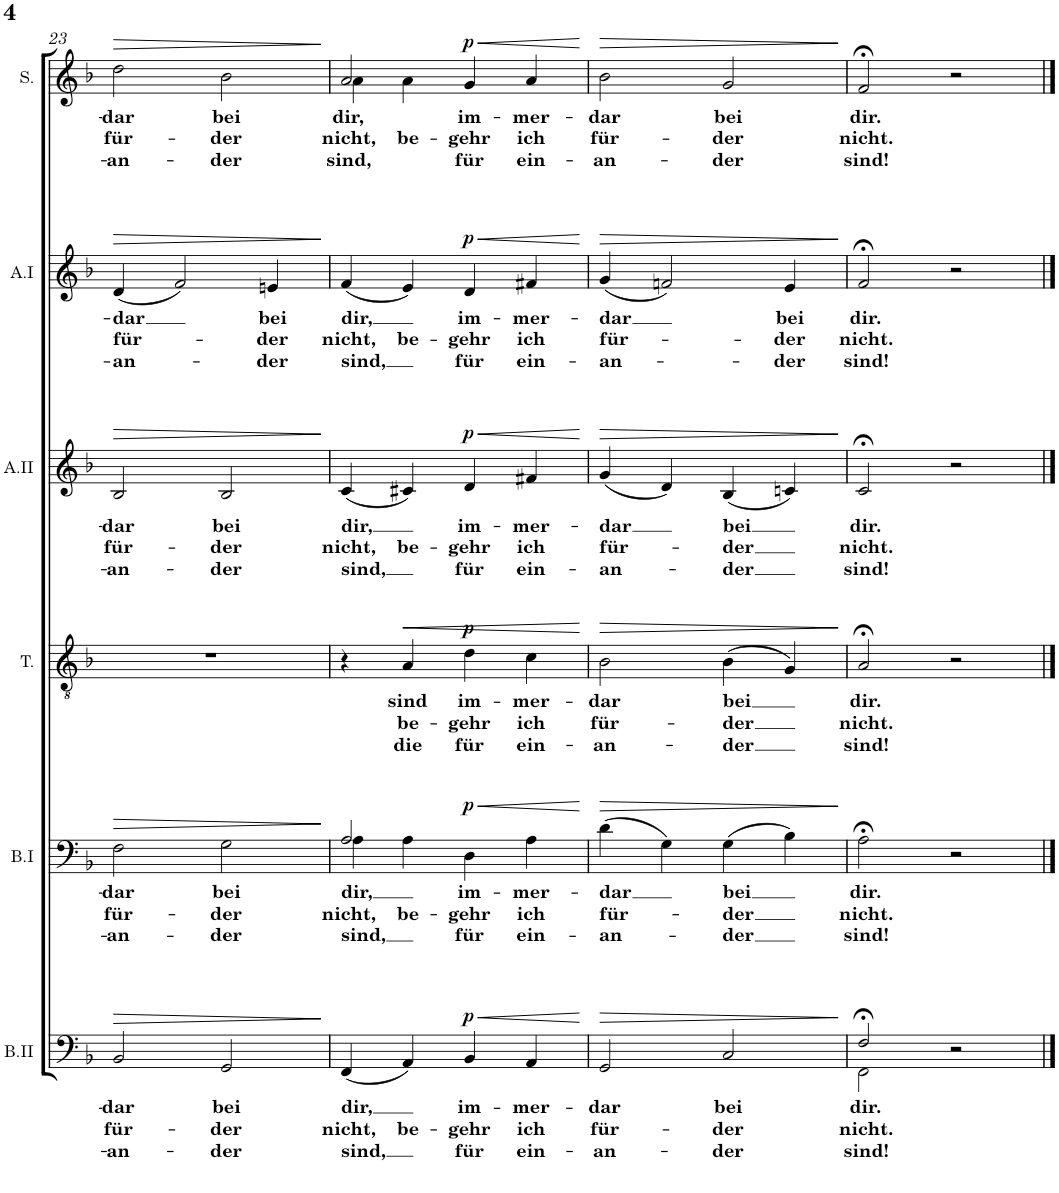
**kern	**text	**text	**text	**dynam	**kern	**text	**text	**text	**dynam	**kern	**text	**text	**text	**dynam	**kern	**text	**text	**text	**dynam	**kern	**text	**text	**text	**dynam	**kern	**text	**text	**text	**dynam
*part6	*part6	*part6	*part6	*part6	*part5	*part5	*part5	*part5	*part5	*part4	*part4	*part4	*part4	*part4	*part3	*part3	*part3	*part3	*part3	*part2	*part2	*part2	*part2	*part2	*part1	*part1	*part1	*part1	*part1
*staff6	*staff6	*staff6	*staff6	*staff6	*staff5	*staff5	*staff5	*staff5	*staff5	*staff4	*staff4	*staff4	*staff4	*staff4	*staff3	*staff3	*staff3	*staff3	*staff3	*staff2	*staff2	*staff2	*staff2	*staff2	*staff1	*staff1	*staff1	*staff1	*staff1
*I"Bass II	*	*	*	*	*I"Bass I	*	*	*	*	*I"Tenor	*	*	*	*	*I"Alto II	*	*	*	*	*I"Alto I	*	*	*	*	*I"Soprano	*	*	*	*
*I'B.II	*	*	*	*	*I'B.I	*	*	*	*	*I'T.	*	*	*	*	*I'A.II	*	*	*	*	*I'A.I	*	*	*	*	*I'S.	*	*	*	*
!!LO:PB:g=z
*clefF4	*	*	*	*	*clefF4	*	*	*	*	*clefGv2	*	*	*	*	*clefG2	*	*	*	*	*clefG2	*	*	*	*	*clefG2	*	*	*	*
*k[b-]	*	*	*	*	*k[b-]	*	*	*	*	*k[b-]	*	*	*	*	*k[b-]	*	*	*	*	*k[b-]	*	*	*	*	*k[b-]	*	*	*	*
*F:	*	*	*	*	*F:	*	*	*	*	*F:	*	*	*	*	*F:	*	*	*	*	*F:	*	*	*	*	*F:	*	*	*	*
*M4/4	*	*	*	*	*M4/4	*	*	*	*	*M4/4	*	*	*	*	*M4/4	*	*	*	*	*M4/4	*	*	*	*	*M4/4	*	*	*	*
*met(c)	*	*	*	*	*met(c)	*	*	*	*	*met(c)	*	*	*	*	*met(c)	*	*	*	*	*met(c)	*	*	*	*	*met(c)	*	*	*	*
=23	=23	=23	=23	=23	=23	=23	=23	=23	=23	=23	=23	=23	=23	=23	=23	=23	=23	=23	=23	=23	=23	=23	=23	=23	=23	=23	=23	=23	=23
!	!LO:LY:b	!LO:LY:b	!LO:LY:b	!LO:HP:b	!	!LO:LY:b	!LO:LY:b	!LO:LY:b	!LO:HP:b	!	!	!	!	!	!	!LO:LY:b	!LO:LY:b	!LO:LY:b	!LO:HP:b	!	!LO:LY:b	!LO:LY:b	!LO:LY:b	!LO:HP:b	!	!LO:LY:b	!LO:LY:b	!LO:LY:b	!LO:HP:b
2BB-/	-dar	für-	-an-	>	2F\	-dar	für-	-an-	>	1r	.	.	.	.	2B-/	-dar	für-	-an-	>	(4d/	-dar	für-	-an-	>	2dd\	-dar	für-	-an-	>
.	.	.	.	.	.	.	.	.	.	.	.	.	.	.	.	.	.	.	.	2f/)	.	.	.	.	.	.	.	.	.
!	!LO:LY:b	!LO:LY:b	!LO:LY:b	!	!	!LO:LY:b	!LO:LY:b	!LO:LY:b	!	!	!	!	!	!	!	!LO:LY:b	!LO:LY:b	!LO:LY:b	!	!	!	!	!	!	!	!LO:LY:b	!LO:LY:b	!LO:LY:b	!
2GG/	bei	-der	-der	.	2G\	bei	-der	-der	.	.	.	.	.	.	2B-/	bei	-der	-der	.	.	.	.	.	.	2b-\	bei	-der	-der	.
!	!	!	!	!	!	!	!	!	!	!	!	!	!	!	!	!	!	!	!	!	!LO:LY:b	!LO:LY:b	!LO:LY:b	!	!	!	!	!	!
.	.	.	.	.	.	.	.	.	.	.	.	.	.	.	.	.	.	.	.	4en/	bei	-der	-der	.	.	.	.	.	.
.	.	.	.	]	.	.	.	.	]	.	.	.	.	.	.	.	.	.	]	.	.	.	.	]	.	.	.	.	]
=24	=24	=24	=24	=24	=24	=24	=24	=24	=24	=24	=24	=24	=24	=24	=24	=24	=24	=24	=24	=24	=24	=24	=24	=24	=24	=24	=24	=24	=24
!	!LO:LY:b	!LO:LY:b	!LO:LY:b	!	!	!LO:LY:b	!LO:LY:b	!LO:LY:b	!	!	!	!	!	!	!	!LO:LY:b	!LO:LY:b	!LO:LY:b	!	!	!LO:LY:b	!LO:LY:b	!LO:LY:b	!	!	!LO:LY:b	!LO:LY:b	!LO:LY:b	!
*	*	*	*	*	*^	*	*	*	*	*	*	*	*	*	*	*	*	*	*	*	*	*	*	*	*^	*	*	*	*
(4FF/	dir,	nicht,	sind,	.	4A\	2A/	dir,	nicht,	sind,	.	4r	.	.	.	.	(4c/	dir,	nicht,	sind,	.	(4f/	dir,	nicht,	sind,	.	4a\	2a/	dir,	nicht,	sind,	.
!	!	!LO:LY:b	!	!	!	!	!	!LO:LY:b	!	!	!	!LO:LY:b	!LO:LY:b	!LO:LY:b	!LO:HP:b	!	!	!LO:LY:b	!	!	!	!	!LO:LY:b	!	!	!	!	!	!LO:LY:b	!	!
4AA/)	.	be-	.	.	4A\	.	.	be-	.	.	4A/	sind	be-	die	<	4c#X/)	.	be-	.	.	4e/)	.	be-	.	.	4a\	.	.	be-	.	.
!	!LO:LY:b	!LO:LY:b	!LO:LY:b	!LO:HP:b	!	!	!LO:LY:b	!LO:LY:b	!LO:LY:b	!LO:HP:b	!	!LO:LY:b	!LO:LY:b	!LO:LY:b	!	!	!LO:LY:b	!LO:LY:b	!LO:LY:b	!LO:HP:b	!	!LO:LY:b	!LO:LY:b	!LO:LY:b	!LO:HP:b	!	!	!LO:LY:b	!LO:LY:b	!LO:LY:b	!LO:HP:b
!	!	!	!	!LO:DY:n=1:a	!	!	!	!	!	!LO:DY:n=1:a	!	!	!	!	!LO:DY:a	!	!	!	!	!LO:DY:n=1:a	!	!	!	!	!LO:DY:n=1:a	!	!	!	!	!	!LO:DY:n=1:a
4BB-/	im-	-gehr	für	< p	4D\	2ryy	im-	-gehr	für	< p	4d\	im-	-gehr	für	p	4d/	im-	-gehr	für	< p	4d/	im-	-gehr	für	< p	4g/	2ryy	im-	-gehr	für	< p
!	!LO:LY:b	!LO:LY:b	!LO:LY:b	!	!	!	!LO:LY:b	!LO:LY:b	!LO:LY:b	!	!	!LO:LY:b	!LO:LY:b	!LO:LY:b	!	!	!LO:LY:b	!LO:LY:b	!LO:LY:b	!	!	!LO:LY:b	!LO:LY:b	!LO:LY:b	!	!	!	!LO:LY:b	!LO:LY:b	!LO:LY:b	!
4AA/	-mer-	ich	ein-	.	4A\	.	-mer-	ich	ein-	.	4c\	-mer-	ich	ein-	.	4f#X/	-mer-	ich	ein-	.	4f#X/	-mer-	ich	ein-	.	4a/	.	-mer-	ich	ein-	.
*	*	*	*	*	*v	*v	*	*	*	*	*	*	*	*	*	*	*	*	*	*	*	*	*	*	*	*v	*v	*	*	*	*
.	.	.	.	[	.	.	.	.	[	.	.	.	.	[	.	.	.	.	[	.	.	.	.	[	.	.	.	.	[
=25	=25	=25	=25	=25	=25	=25	=25	=25	=25	=25	=25	=25	=25	=25	=25	=25	=25	=25	=25	=25	=25	=25	=25	=25	=25	=25	=25	=25	=25
!	!LO:LY:b	!LO:LY:b	!LO:LY:b	!LO:HP:b	!	!LO:LY:b	!LO:LY:b	!LO:LY:b	!LO:HP:b	!	!LO:LY:b	!LO:LY:b	!LO:LY:b	!LO:HP:b	!	!LO:LY:b	!LO:LY:b	!LO:LY:b	!LO:HP:b	!	!LO:LY:b	!LO:LY:b	!LO:LY:b	!LO:HP:b	!	!LO:LY:b	!LO:LY:b	!LO:LY:b	!LO:HP:b
2GG/	-dar	für-	-an-	>	(4d\	-dar	für-	-an-	>	2B-\	-dar	für-	-an-	>	(4g/	-dar	für-	-an-	>	(4g/	-dar	für-	-an-	>	2b-\	-dar	für-	-an-	>
.	.	.	.	.	4G\)	.	.	.	.	.	.	.	.	.	4d/)	.	.	.	.	2fn/)	.	.	.	.	.	.	.	.	.
!	!LO:LY:b	!LO:LY:b	!LO:LY:b	!	!	!LO:LY:b	!LO:LY:b	!LO:LY:b	!	!	!LO:LY:b	!LO:LY:b	!LO:LY:b	!	!	!LO:LY:b	!LO:LY:b	!LO:LY:b	!	!	!	!	!	!	!	!LO:LY:b	!LO:LY:b	!LO:LY:b	!
2C/	bei	-der	-der	.	(4G\	bei	-der	-der	.	(4B-\	bei	-der	-der	.	(4B-/	bei	-der	-der	.	.	.	.	.	.	2g/	bei	-der	-der	.
!	!	!	!	!	!	!	!	!	!	!	!	!	!	!	!	!	!	!	!	!	!LO:LY:b	!LO:LY:b	!LO:LY:b	!	!	!	!	!	!
.	.	.	.	.	4B-\)	.	.	.	.	4G/)	.	.	.	.	4cn/)	.	.	.	.	4e/	bei	-der	-der	.	.	.	.	.	.
.	.	.	.	]	.	.	.	.	]	.	.	.	.	]	.	.	.	.	]	.	.	.	.	]	.	.	.	.	]
=26	=26	=26	=26	=26	=26	=26	=26	=26	=26	=26	=26	=26	=26	=26	=26	=26	=26	=26	=26	=26	=26	=26	=26	=26	=26	=26	=26	=26	=26
!	!LO:LY:b	!	!	!	!	!	!	!	!	!	!	!	!	!	!	!	!	!	!	!	!	!	!	!	!	!	!	!	!
*^	*	*	*	*	*	*	*	*	*	*	*	*	*	*	*	*	*	*	*	*	*	*	*	*	*	*	*	*	*
!	!	!	!LO:LY:b	!LO:LY:b	!	!	!LO:LY:b	!LO:LY:b	!LO:LY:b	!	!	!LO:LY:b	!LO:LY:b	!LO:LY:b	!	!	!LO:LY:b	!LO:LY:b	!LO:LY:b	!	!	!LO:LY:b	!LO:LY:b	!LO:LY:b	!	!	!LO:LY:b	!LO:LY:b	!LO:LY:b	!
2F;</	2FF\	.	nicht.	sind!	.	2A;<\	dir.	nicht.	sind!	.	2A;</	dir.	nicht.	sind!	.	2c;</	dir.	nicht.	sind!	.	2f;</	dir.	nicht.	sind!	.	2f;</	dir.	nicht.	sind!	.
2r	2ryy	.	.	.	.	2r	.	.	.	.	2r	.	.	.	.	2r	.	.	.	.	2r	.	.	.	.	2r	.	.	.	.
*v	*v	*	*	*	*	*	*	*	*	*	*	*	*	*	*	*	*	*	*	*	*	*	*	*	*	*	*	*	*	*
==	==	==	==	==	==	==	==	==	==	==	==	==	==	==	==	==	==	==	==	==	==	==	==	==	==	==	==	==	==
*-	*-	*-	*-	*-	*-	*-	*-	*-	*-	*-	*-	*-	*-	*-	*-	*-	*-	*-	*-	*-	*-	*-	*-	*-	*-	*-	*-	*-	*-
